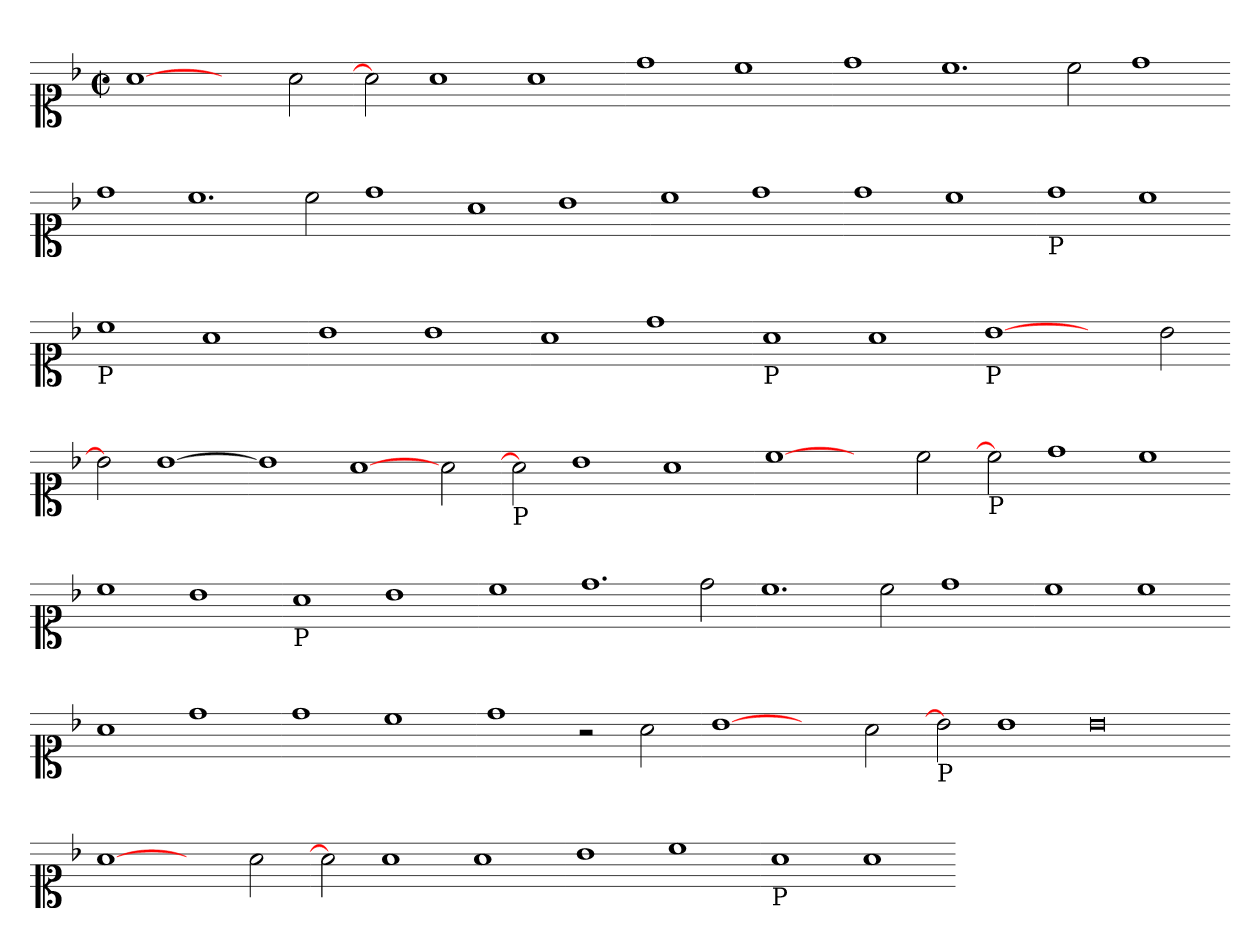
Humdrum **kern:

**kern
*part1
*staff1
*clefC1
*k[b-]
*M2/2
*met(c|)
=
[1a
2ryy
2a
=-
2a]
1a
1a
=-
1dd
1cc
=-
1dd
1.cc
2cc
1dd
=-
1dd
1.cc
2cc
1dd
=-
1a
1b-
=-
1cc
1dd
=-
1dd
1cc
=-
!LO:TX:b:t=P
1dd
1cc
=-
!LO:TX:b:t=P
1cc
1a
=-
1b-
1b-
=-
1a
1dd
=-
!LO:TX:b:t=P
1a
1a
=-
!LO:TX:b:t=P
[1b-
2ryy
2b-
=-
2b-]
[1b-
=-
1b-]
[1a
2a
=-
!LO:TX:b:t=P
2a]
1b-
1a
=-
[1cc
2ryy
2cc
=-
!LO:TX:b:t=P
2cc]
1dd
1cc
=-
1cc
1b-
=-
!LO:TX:b:t=P
1a
1b-
=-
1cc
1.dd
2dd
1.cc
2cc
1dd
=-
1cc
1cc
=-
1a
1dd
=-
1dd
1cc
=-
1dd
2r
2a
=-
[1b-
2ryy
2a
=-
!LO:TX:b:t=P
2b-]
1b-
0b-
=-
[1a
2ryy
2a
=-
2a]
1a
1a
=-
1b-
1cc
=-
!LO:TX:b:t=P
1a
1a
=-
*-
